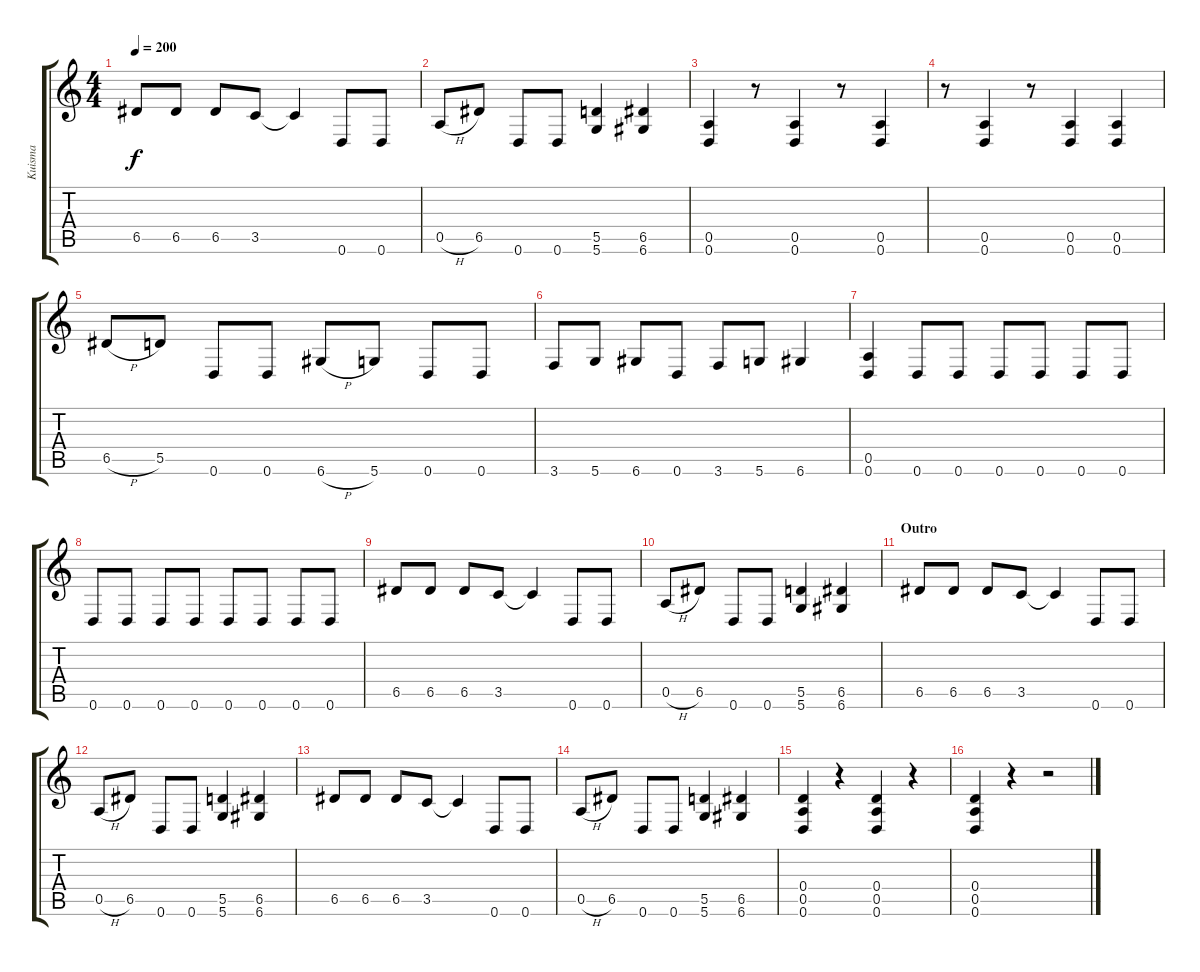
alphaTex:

\track ("Kuisma" "Kuisma") {instrument distortionguitar}
\staff {score tabs}
\tuning (E4 B3 G3 D3 A2 D2) {hide}
\ts (4 4)
\tempo 200
\clef g2
\ks c
6.5.8{dy f} 6.5.8 6.5.8 3.5.8 3.5{t}.4 0.6.8 0.6.8 |
0.5{h}.8 6.5.8 0.6.8 0.6.8 (5.5 5.6).4 (6.5 6.6).4 |
(0.5 0.6).4 r.8 (0.5 0.6).4 r.8 (0.5 0.6).4 |
r.8 (0.5 0.6).4 r.8 (0.5 0.6).4 (0.5 0.6).4 |
6.5{h}.8 5.5.8 0.6.8 0.6.8 6.6{h}.8 5.6.8 0.6.8 0.6.8 |
3.6.8 5.6.8 6.6.8 0.6.8 3.6.8 5.6.8 6.6.4 |
(0.5 0.6).4 0.6.8 0.6.8 0.6.8 0.6.8 0.6.8 0.6.8 |
0.6.8 0.6.8 0.6.8 0.6.8 0.6.8 0.6.8 0.6.8 0.6.8 |
6.5.8 6.5.8 6.5.8 3.5.8 3.5{t}.4 0.6.8 0.6.8 |
0.5{h}.8 6.5.8 0.6.8 0.6.8 (5.5 5.6).4 (6.5 6.6).4 |
\section ("" "Outro")
6.5.8 6.5.8 6.5.8 3.5.8 3.5{t}.4 0.6.8 0.6.8 |
0.5{h}.8 6.5.8 0.6.8 0.6.8 (5.5 5.6).4 (6.5 6.6).4 |
6.5.8 6.5.8 6.5.8 3.5.8 3.5{t}.4 0.6.8 0.6.8 |
0.5{h}.8 6.5.8 0.6.8 0.6.8 (5.5 5.6).4 (6.5 6.6).4 |
(0.4 0.5 0.6).4 r.4 (0.4 0.5 0.6).4 r.4 |
(0.4 0.5 0.6).4 r.4 r.2
